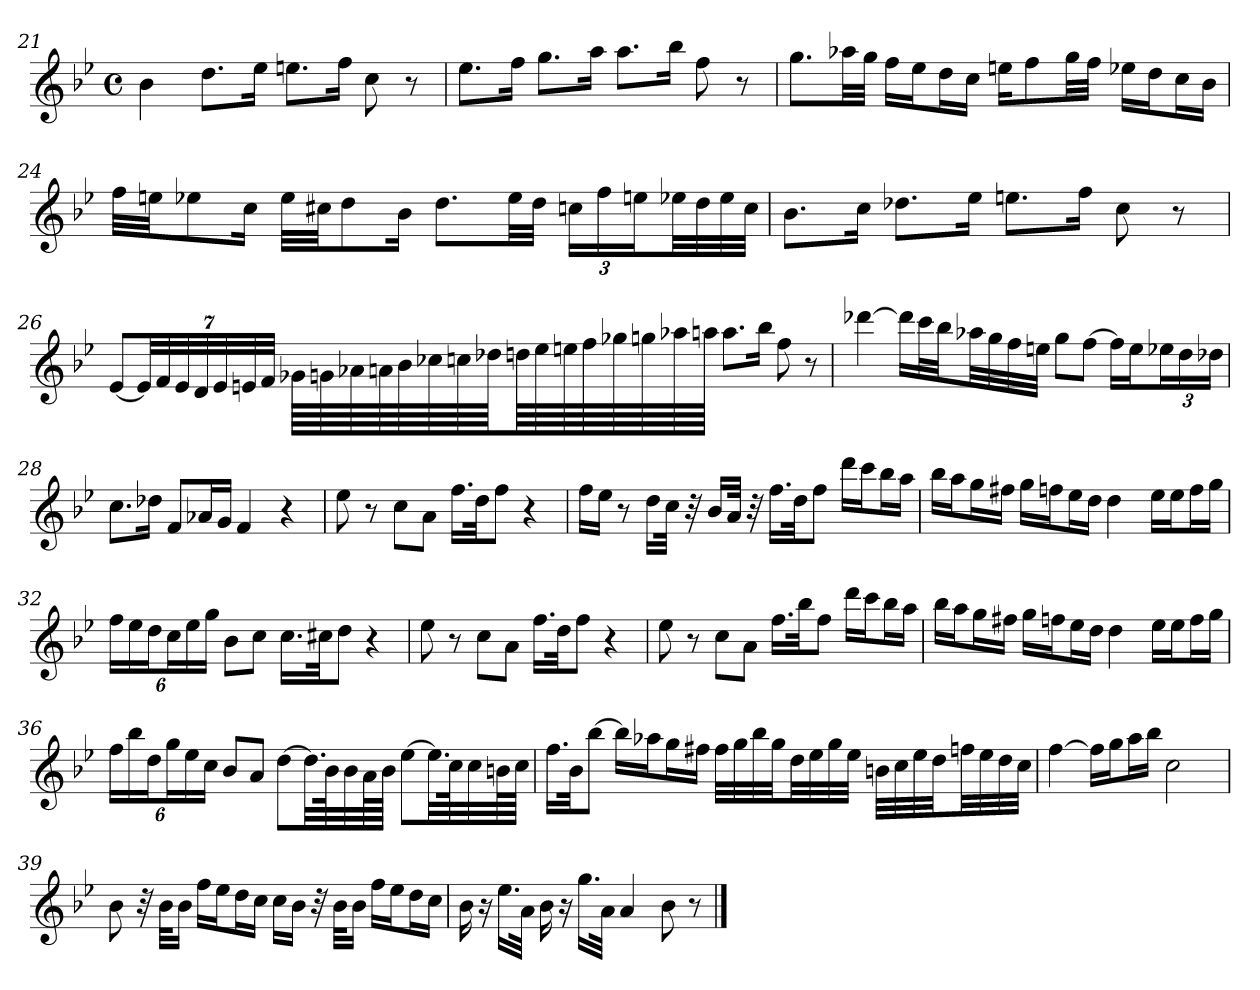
**kern
*part1
*staff1
*clefG2
*k[b-e-]
*B-:
*M4/4
*met(c)
=21
4b-
8.dd\L
16ee-\Jk
8.een\L
16ff\Jk
8cc
8r
=22
8.ee-\L
16ff\Jk
8.gg\L
16aa\Jk
8.aa\L
16bb-\Jk
8ff
8r
=23
8.gg\L
32aa-X\LL
32gg\JJJ
16ff\LL
16ee-\J
16dd\L
16cc\JJ
16een\KL
8ff\
32gg\LL
32ff\JJJ
16ee-X\LL
16dd\J
16cc\L
16b-\JJ
=24
32ff\LLL
32een\JJ
8ee-X\
16cc\Jk
32ee-\LLL
32cc#X\JJ
8dd\
16b-\Jk
8.dd\L
32ee-\LL
32dd\JJJ
24ccn\LL
24ff\
24een\J
32ee-X\LL
32dd\
32ee-\
32cc\JJJ
=25
8.b-\L
16cc\Jk
8.dd-X\L
16ee-\Jk
8.een\L
16ff\Jk
8cc
8r
=26
[8e-/L
56e-/LL]
56f/
56e-/
56d/
56e-/
56en/
56f/JJJ
64g-X\LLLL
64gn\
64a-X\
64an\
64b-\
64cc-X\
64ccn\
64dd-X\JJJ
64ddn\LLL
64ee-\
64een\
64ff\
64gg-X\
64ggn\
64aa-X\
64aan\JJJJ
8.aa\L
16bb-\Jk
8ff
8r
=27
[4ddd-X
16ddd-\LL]
32ccc\L
32bb-\JJ
32aa-X\LL
32gg\
32ff\
32een\JJJ
8gg\L
[8ff\J
16ff\LL]
16ee\J
24ee-X\L
24dd\
24dd-X\JJ
=28
8.cc\L
16dd-X\Jk
8f/L
16a-X/L
16g/JJ
4f
4r
=29
8ee-
8r
8cc\L
8a\J
16.ff\LL
32dd\Jk
8ff\J
4r
=30
16ff\LL
16ee-\JJ
8r
16dd\LL
32cc\JJk
32r
16b-/LL
32a/JJk
32r
16.ff\LL
32dd\Jk
8ff\J
16ddd\LL
16ccc\J
16bb-\L
16aa\JJ
=31
16bb-\LL
16aa\J
16gg\L
16ff#X\JJ
16gg\LL
16ffn\J
16ee-\L
16dd\JJ
4dd
16ee-\LL
16ee-\J
16ff\L
16gg\JJ
=32
24ff\LL
24ee-\
24dd\J
24cc\L
24ee-\
24gg\JJ
8b-\L
8cc\J
16.cc\LL
32cc#X\Jk
8dd\J
4r
=33
8ee-
8r
8cc\L
8a\J
16.ff\LL
32dd\Jk
8ff\J
4r
=34
8ee-
8r
8cc\L
8a\J
16.ff\LL
32bb-\Jk
8ff\J
16ddd\LL
16ccc\J
16bb-\L
16aa\JJ
=35
16bb-\LL
16aa\J
16gg\L
16ff#X\JJ
16gg\LL
16ffn\J
16ee-\L
16dd\JJ
4dd
16ee-\LL
16ee-\J
16ff\L
16gg\JJ
=36
24ff\LL
24bb-\
24dd\J
24gg\L
24ee-\
24cc\JJ
8b-/L
8a/J
[8dd\L
32.dd\LL]
64b-\K
32b-\
64a\L
64b-\JJJJ
[8ee-\L
32.ee-\LL]
64cc\K
32cc\
64bn\L
64cc\JJJJ
=37
16.ff\LL
32b-\Jk
[8bb-\J
16bb-\LL]
16aa-X\J
16gg\L
16ff#X\JJ
32ff#\LLL
32gg\
32bb-\
32gg\JJ
32dd\LL
32ee-\
32gg\
32ee-\JJJ
32bn\LLL
32cc\
32ee-\
32dd\JJ
32ffn\LL
32ee-\
32dd\
32cc\JJJ
=38
[4ff
16ff\LL]
16gg\J
16aa\L
16bb-\JJ
2cc
=39
8b-
32r
32b-\KLL
16b-\JJ
16ff\LL
16ee-\J
16dd\L
16cc\JJ
16cc\LL
16b-\JJ
32r
32b-\KLL
16b-\JJ
16ff\LL
16ee-\J
16dd\L
16cc\JJ
=40
16b-
16r
16.ee-\LL
32a\JJk
16b-
16r
16.gg\LL
32a\JJk
4a
8b-
8r
==
*-
